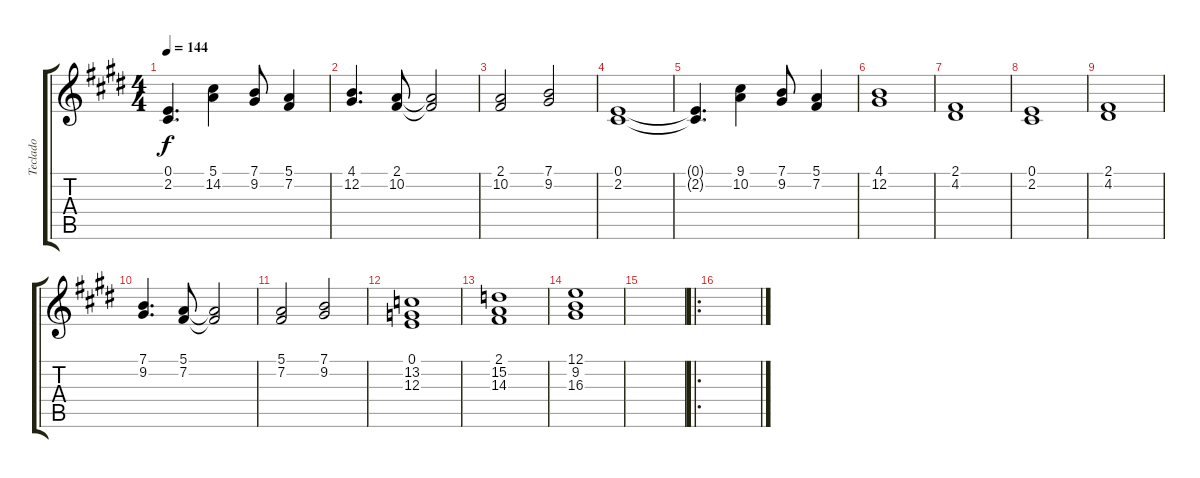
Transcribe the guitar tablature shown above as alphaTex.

\track ("Teclado" "Teclado") {instrument electricpiano2}
\staff {score tabs}
\tuning (E4 B3 G3 D3 A2 E2) {hide}
\ts (4 4)
\tempo 144
\clef g2
\ks e
(0.1{t} 2.2{t}).4{d dy f} (5.1 14.2).4 (7.1 9.2).8 (5.1 7.2).4 |
(4.1 12.2).4{d} (2.1 10.2).8 (2.1{t} 10.2{t}).2 |
(2.1 10.2).2 (7.1 9.2).2 |
(0.1 2.2).1 |
(0.1{t} 2.2{t}).4{d} (9.1 10.2).4 (7.1 9.2).8 (5.1 7.2).4 |
(4.1 12.2).1 |
(2.1 4.2).1 |
(0.1 2.2).1 |
(2.1 4.2).1 |
(7.1 9.2).4{d} (5.1 7.2).8 (5.1{t} 7.2{t}).2 |
(5.1 7.2).2 (7.1 9.2).2 |
(0.1 13.2 12.3).1 |
(2.1 15.2 14.3).1 |
(12.1 9.2 16.3).1 |
|
\ro
